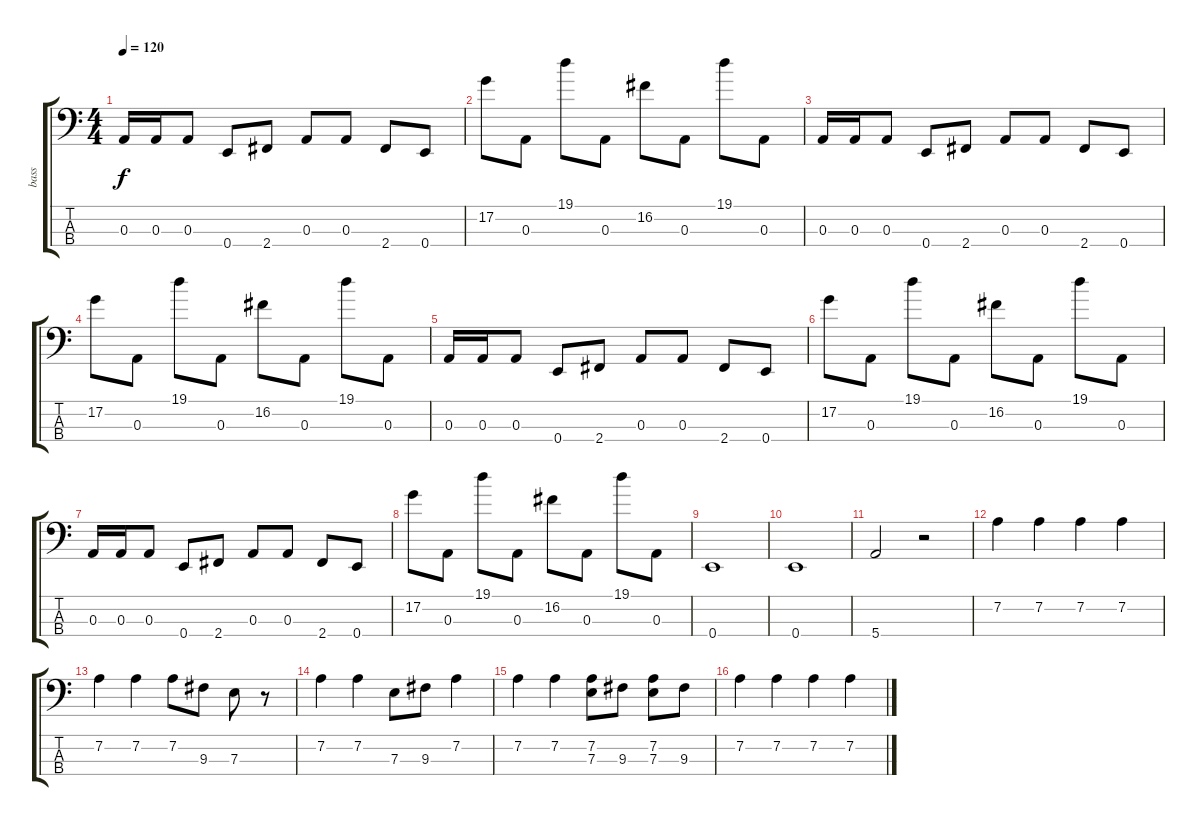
\track ("bass" "bass") {instrument electricbassfinger}
\staff {score tabs}
\tuning (G2 D2 A1 E1) {hide}
\ts (4 4)
\tempo 120
\clef f4
\ks c
0.3.16{dy f} 0.3.16 0.3.8 0.4.8 2.4.8 0.3.8 0.3.8 2.4.8 0.4.8 |
17.2.8 0.3.8 19.1.8 0.3.8 16.2.8 0.3.8 19.1.8 0.3.8 |
0.3.16 0.3.16 0.3.8 0.4.8 2.4.8 0.3.8 0.3.8 2.4.8 0.4.8 |
17.2.8 0.3.8 19.1.8 0.3.8 16.2.8 0.3.8 19.1.8 0.3.8 |
0.3.16 0.3.16 0.3.8 0.4.8 2.4.8 0.3.8 0.3.8 2.4.8 0.4.8 |
17.2.8 0.3.8 19.1.8 0.3.8 16.2.8 0.3.8 19.1.8 0.3.8 |
0.3.16 0.3.16 0.3.8 0.4.8 2.4.8 0.3.8 0.3.8 2.4.8 0.4.8 |
17.2.8 0.3.8 19.1.8 0.3.8 16.2.8 0.3.8 19.1.8 0.3.8 |
0.4.1 |
0.4.1 |
5.4.2 r.2 |
7.2.4 7.2.4 7.2.4 7.2.4 |
7.2.4 7.2.4 7.2.8 9.3.8 7.3.8 r.8 |
7.2.4 7.2.4 7.3.8 9.3.8 7.2.4 |
7.2.4 7.2.4 (7.2 7.3).8 9.3.8 (7.2 7.3).8 9.3.8 |
7.2.4 7.2.4 7.2.4 7.2.4
